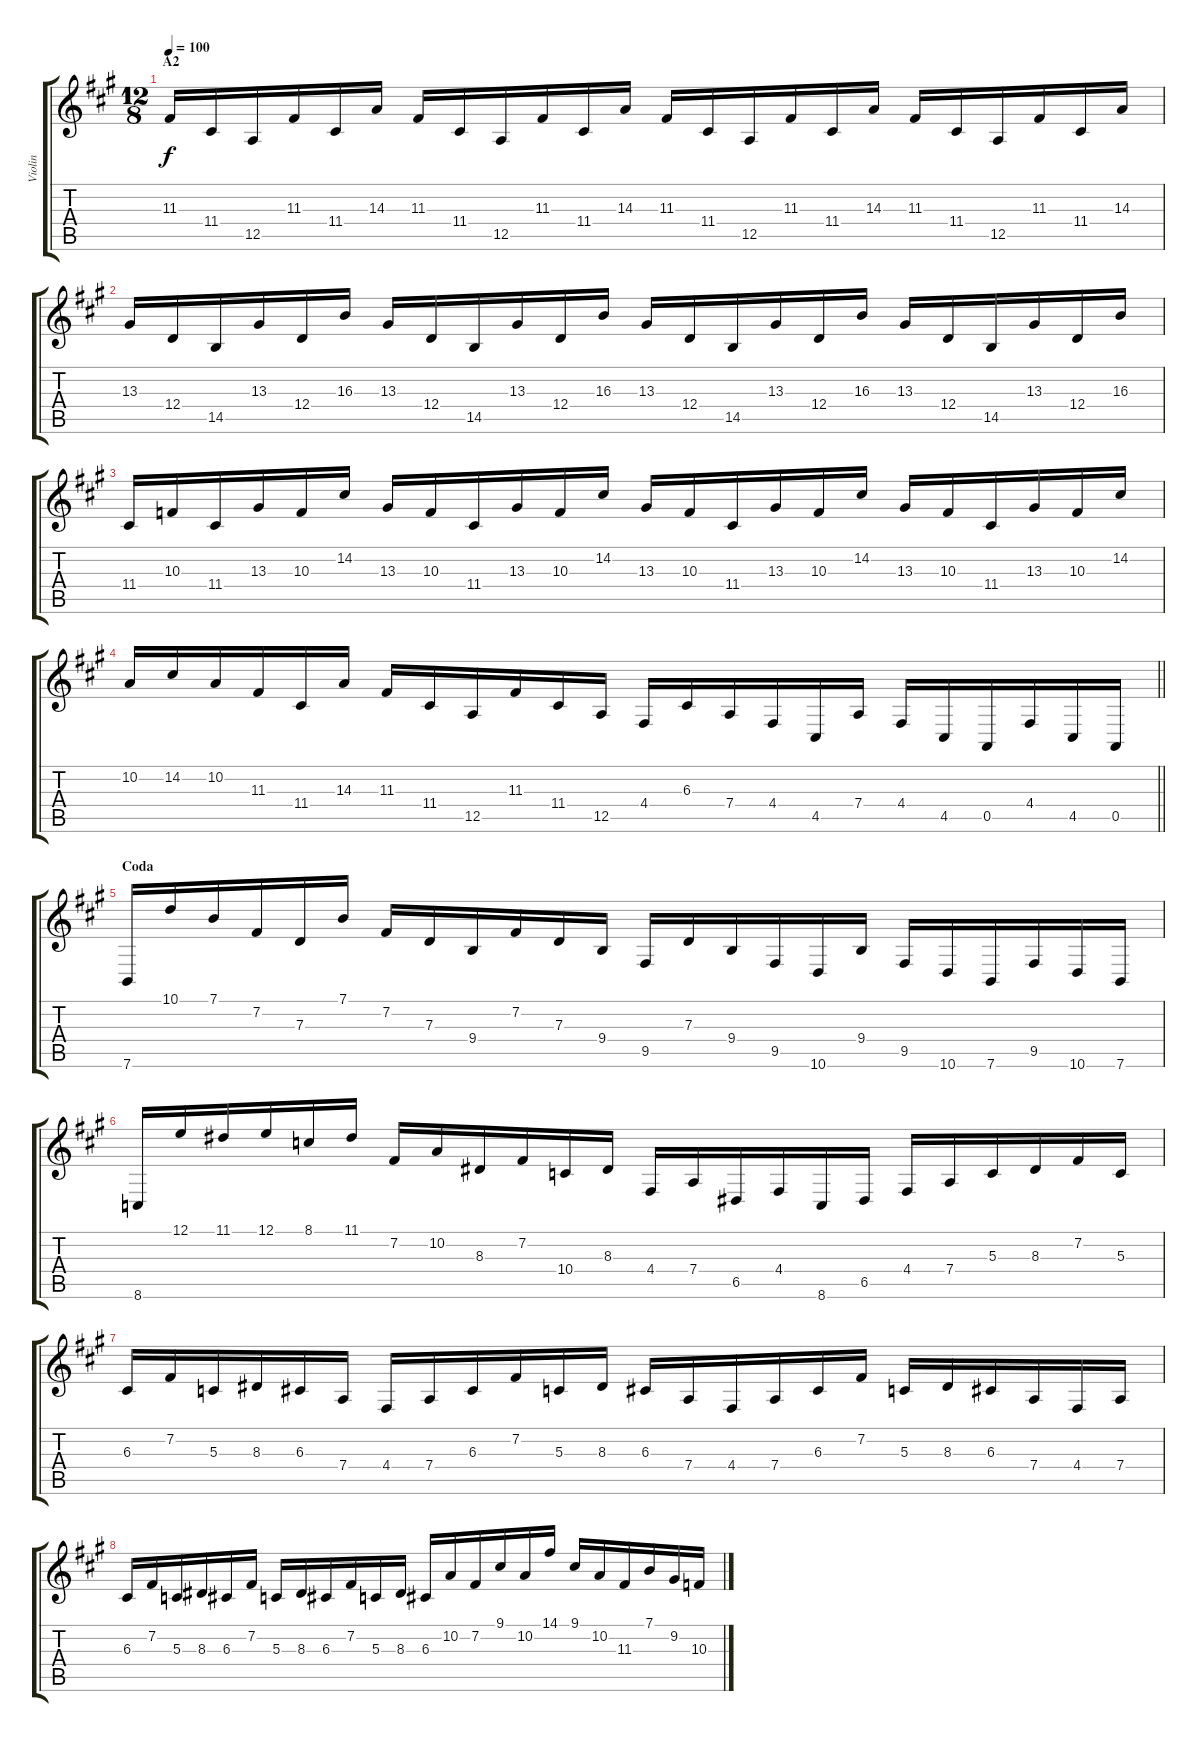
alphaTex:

\track ("Violin" "Violin") {instrument violin}
\staff {score tabs}
\tuning (E4 B3 G3 D3 A2 E2) {hide}
\ts (12 8)
\section ("" "A2")
\tempo 100
\clef g2
\ks f#minor
11.3.16{dy f} 11.4.16 12.5.16 11.3.16 11.4.16 14.3.16 11.3.16 11.4.16 12.5.16 11.3.16 11.4.16 14.3.16 11.3.16 11.4.16 12.5.16 11.3.16 11.4.16 14.3.16 11.3.16 11.4.16 12.5.16 11.3.16 11.4.16 14.3.16 |
13.3.16 12.4.16 14.5.16 13.3.16 12.4.16 16.3.16 13.3.16 12.4.16 14.5.16 13.3.16 12.4.16 16.3.16 13.3.16 12.4.16 14.5.16 13.3.16 12.4.16 16.3.16 13.3.16 12.4.16 14.5.16 13.3.16 12.4.16 16.3.16 |
11.4.16 10.3.16 11.4.16 13.3.16 10.3.16 14.2.16 13.3.16 10.3.16 11.4.16 13.3.16 10.3.16 14.2.16 13.3.16 10.3.16 11.4.16 13.3.16 10.3.16 14.2.16 13.3.16 10.3.16 11.4.16 13.3.16 10.3.16 14.2.16 |
\barLineRight lightlight
10.2.16 14.2.16 10.2.16 11.3.16 11.4.16 14.3.16 11.3.16 11.4.16 12.5.16 11.3.16 11.4.16 12.5.16 4.4.16 6.3.16 7.4.16 4.4.16 4.5.16 7.4.16 4.4.16 4.5.16 0.5.16 4.4.16 4.5.16 0.5.16 |
\section ("" "Coda")
7.6.16 10.1.16 7.1.16 7.2.16 7.3.16 7.1.16 7.2.16 7.3.16 9.4.16 7.2.16 7.3.16 9.4.16 9.5.16 7.3.16 9.4.16 9.5.16 10.6.16 9.4.16 9.5.16 10.6.16 7.6.16 9.5.16 10.6.16 7.6.16 |
8.6.16 12.1.16 11.1.16 12.1.16 8.1.16 11.1.16 7.2.16 10.2.16 8.3.16 7.2.16 10.4.16 8.3.16 4.4.16 7.4.16 6.5.16 4.4.16 8.6.16 6.5.16 4.4.16 7.4.16 5.3.16 8.3.16 7.2.16 5.3.16 |
6.3.16 7.2.16 5.3.16 8.3.16 6.3.16 7.4.16 4.4.16 7.4.16 6.3.16 7.2.16 5.3.16 8.3.16 6.3.16 7.4.16 4.4.16 7.4.16 6.3.16 7.2.16 5.3.16 8.3.16 6.3.16 7.4.16 4.4.16 7.4.16 |
6.3.16 7.2.16 5.3.16 8.3.16 6.3.16 7.2.16 5.3.16 8.3.16 6.3.16 7.2.16 5.3.16 8.3.16 6.3.16 10.2.16 7.2.16 9.1.16 10.2.16 14.1.16 9.1.16 10.2.16 11.3.16 7.1.16 9.2.16 10.3.16
